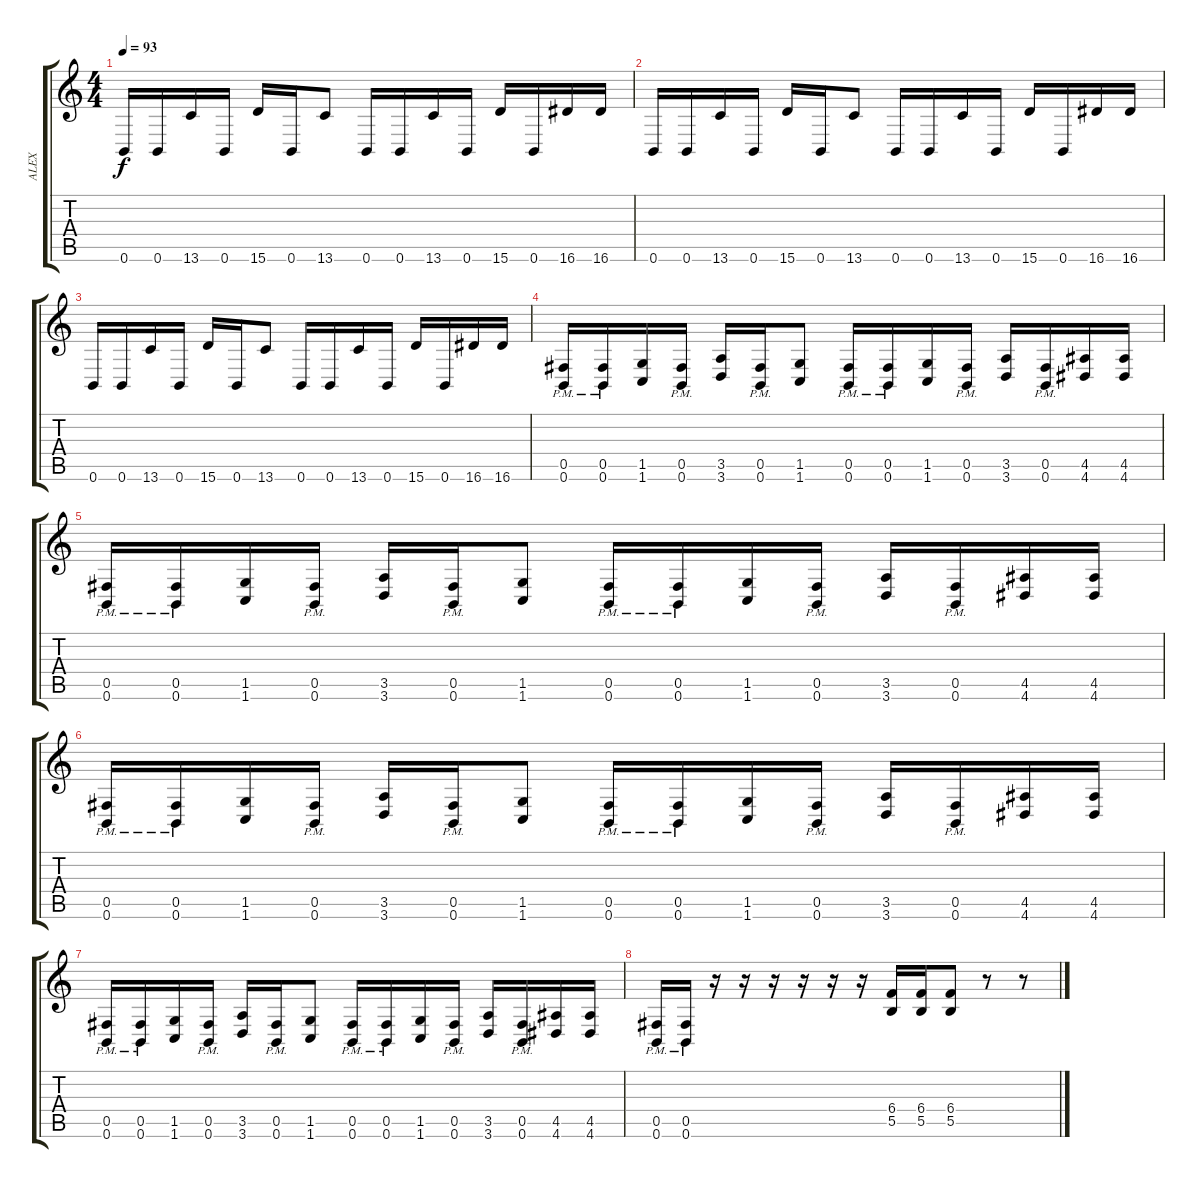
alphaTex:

\track ("ALEX" "ALEX") {instrument distortionguitar}
\staff {score tabs}
\tuning (Db4 Ab3 E3 B2 Gb2 B1) {hide}
\ts (4 4)
\tempo 93
\clef g2
\ks c
0.6.16{dy f} 0.6.16 13.6.16 0.6.16 15.6.16 0.6.16 13.6.8 0.6.16 0.6.16 13.6.16 0.6.16 15.6.16 0.6.16 16.6.16 16.6.16 |
0.6.16 0.6.16 13.6.16 0.6.16 15.6.16 0.6.16 13.6.8 0.6.16 0.6.16 13.6.16 0.6.16 15.6.16 0.6.16 16.6.16 16.6.16 |
0.6.16 0.6.16 13.6.16 0.6.16 15.6.16 0.6.16 13.6.8 0.6.16 0.6.16 13.6.16 0.6.16 15.6.16 0.6.16 16.6.16 16.6.16 |
(0.5{pm} 0.6{pm}).16 (0.5{pm} 0.6{pm}).16 (1.5 1.6).16 (0.5{pm} 0.6{pm}).16 (3.5 3.6).16 (0.5{pm} 0.6{pm}).16 (1.5 1.6).8 (0.5{pm} 0.6{pm}).16 (0.5{pm} 0.6{pm}).16 (1.5 1.6).16 (0.5{pm} 0.6{pm}).16 (3.5 3.6).16 (0.5{pm} 0.6{pm}).16 (4.5 4.6).16 (4.5 4.6).16 |
(0.5{pm} 0.6{pm}).16 (0.5{pm} 0.6{pm}).16 (1.5 1.6).16 (0.5{pm} 0.6{pm}).16 (3.5 3.6).16 (0.5{pm} 0.6{pm}).16 (1.5 1.6).8 (0.5{pm} 0.6{pm}).16 (0.5{pm} 0.6{pm}).16 (1.5 1.6).16 (0.5{pm} 0.6{pm}).16 (3.5 3.6).16 (0.5{pm} 0.6{pm}).16 (4.5 4.6).16 (4.5 4.6).16 |
(0.5{pm} 0.6{pm}).16 (0.5{pm} 0.6{pm}).16 (1.5 1.6).16 (0.5{pm} 0.6{pm}).16 (3.5 3.6).16 (0.5{pm} 0.6{pm}).16 (1.5 1.6).8 (0.5{pm} 0.6{pm}).16 (0.5{pm} 0.6{pm}).16 (1.5 1.6).16 (0.5{pm} 0.6{pm}).16 (3.5 3.6).16 (0.5{pm} 0.6{pm}).16 (4.5 4.6).16 (4.5 4.6).16 |
(0.5{pm} 0.6{pm}).16 (0.5{pm} 0.6{pm}).16 (1.5 1.6).16 (0.5{pm} 0.6{pm}).16 (3.5 3.6).16 (0.5{pm} 0.6{pm}).16 (1.5 1.6).8 (0.5{pm} 0.6{pm}).16 (0.5{pm} 0.6{pm}).16 (1.5 1.6).16 (0.5{pm} 0.6{pm}).16 (3.5 3.6).16 (0.5{pm} 0.6{pm}).16 (4.5 4.6).16 (4.5 4.6).16 |
(0.5{pm} 0.6{pm}).16 (0.5{pm} 0.6{pm}).16 r.16 r.16 r.16 r.16 r.16 r.16 (6.4 5.5).16 (6.4 5.5).16 (6.4 5.5).8 r.8 r.8
